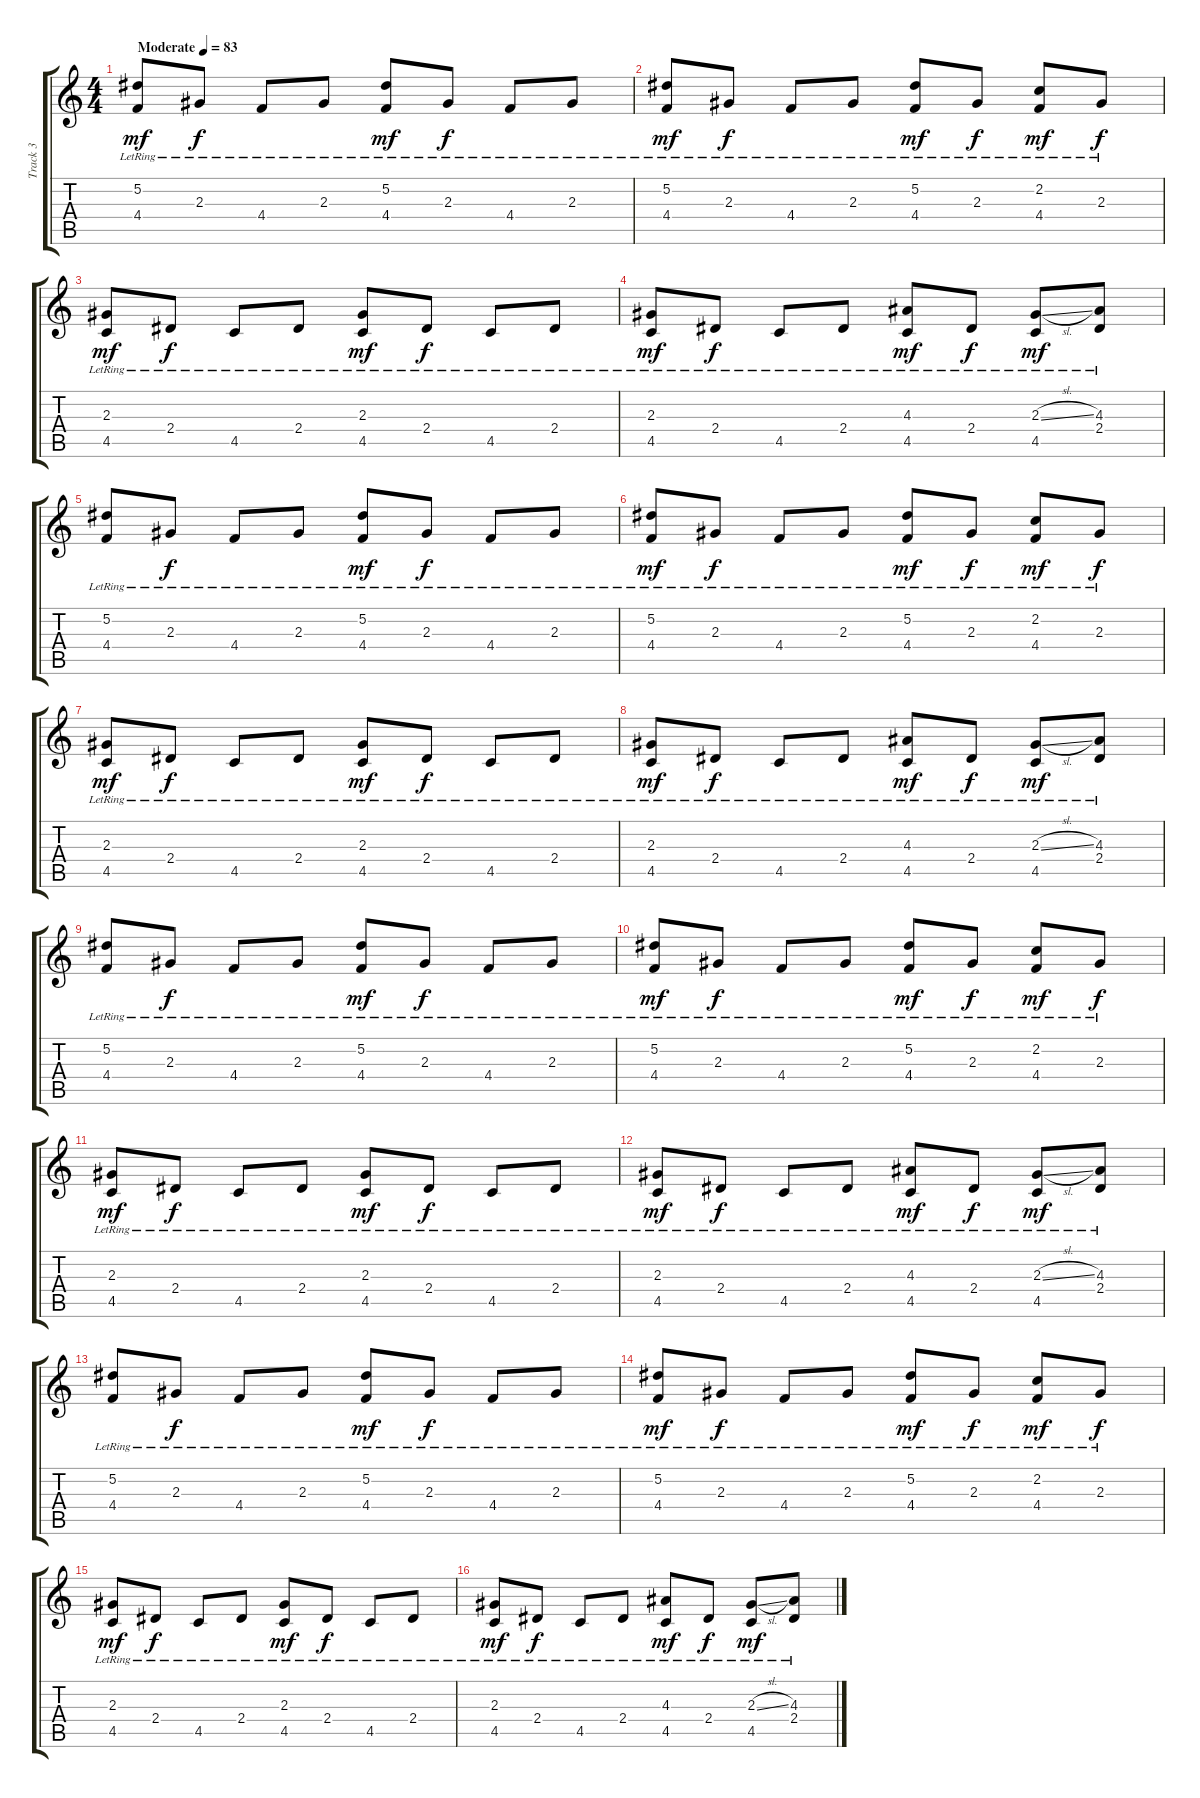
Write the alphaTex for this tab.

\track ("Track 3" "Track 3") {instrument acousticguitarnylon}
\staff {score tabs}
\tuning (Eb4 Bb3 Gb3 Db3 Ab2 Eb2) {hide}
\ts (4 4)
\tempo (83 "Moderate")
\clef g2
\ks c
(5.2{lr} 4.4{lr}).8{dy mf instrument acousticguitarnylon} 2.3{lr}.8{dy f} 4.4{lr}.8 2.3{lr}.8 (5.2{lr} 4.4{lr}).8{dy mf} 2.3{lr}.8{dy f} 4.4{lr}.8 2.3{lr}.8 |
(5.2{lr} 4.4{lr}).8{dy mf} 2.3{lr}.8{dy f} 4.4{lr}.8 2.3{lr}.8 (5.2{lr} 4.4{lr}).8{dy mf} 2.3{lr}.8{dy f} (2.2{lr} 4.4{lr}).8{dy mf} 2.3{lr}.8{dy f} |
(2.3{lr} 4.5{lr}).8{dy mf} 2.4{lr}.8{dy f} 4.5{lr}.8 2.4{lr}.8 (2.3{lr} 4.5{lr}).8{dy mf} 2.4{lr}.8{dy f} 4.5{lr}.8 2.4{lr}.8 |
(2.3{lr} 4.5{lr}).8{dy mf} 2.4{lr}.8{dy f} 4.5{lr}.8 2.4{lr}.8 (4.3{lr} 4.5{lr}).8{dy mf} 2.4{lr}.8{dy f} (2.3{sl lr} 4.5{lr}).8{dy mf} (4.3{lr} 2.4{lr}).8 |
(5.2{lr} 4.4{lr}).8 2.3{lr}.8{dy f} 4.4{lr}.8 2.3{lr}.8 (5.2{lr} 4.4{lr}).8{dy mf} 2.3{lr}.8{dy f} 4.4{lr}.8 2.3{lr}.8 |
(5.2{lr} 4.4{lr}).8{dy mf} 2.3{lr}.8{dy f} 4.4{lr}.8 2.3{lr}.8 (5.2{lr} 4.4{lr}).8{dy mf} 2.3{lr}.8{dy f} (2.2{lr} 4.4{lr}).8{dy mf} 2.3{lr}.8{dy f} |
(2.3{lr} 4.5{lr}).8{dy mf} 2.4{lr}.8{dy f} 4.5{lr}.8 2.4{lr}.8 (2.3{lr} 4.5{lr}).8{dy mf} 2.4{lr}.8{dy f} 4.5{lr}.8 2.4{lr}.8 |
(2.3{lr} 4.5{lr}).8{dy mf} 2.4{lr}.8{dy f} 4.5{lr}.8 2.4{lr}.8 (4.3{lr} 4.5{lr}).8{dy mf} 2.4{lr}.8{dy f} (2.3{sl lr} 4.5{lr}).8{dy mf} (4.3{lr} 2.4{lr}).8 |
(5.2{lr} 4.4{lr}).8 2.3{lr}.8{dy f} 4.4{lr}.8 2.3{lr}.8 (5.2{lr} 4.4{lr}).8{dy mf} 2.3{lr}.8{dy f} 4.4{lr}.8 2.3{lr}.8 |
(5.2{lr} 4.4{lr}).8{dy mf} 2.3{lr}.8{dy f} 4.4{lr}.8 2.3{lr}.8 (5.2{lr} 4.4{lr}).8{dy mf} 2.3{lr}.8{dy f} (2.2{lr} 4.4{lr}).8{dy mf} 2.3{lr}.8{dy f} |
(2.3{lr} 4.5{lr}).8{dy mf} 2.4{lr}.8{dy f} 4.5{lr}.8 2.4{lr}.8 (2.3{lr} 4.5{lr}).8{dy mf} 2.4{lr}.8{dy f} 4.5{lr}.8 2.4{lr}.8 |
(2.3{lr} 4.5{lr}).8{dy mf} 2.4{lr}.8{dy f} 4.5{lr}.8 2.4{lr}.8 (4.3{lr} 4.5{lr}).8{dy mf} 2.4{lr}.8{dy f} (2.3{sl lr} 4.5{lr}).8{dy mf} (4.3{lr} 2.4{lr}).8 |
(5.2{lr} 4.4{lr}).8 2.3{lr}.8{dy f} 4.4{lr}.8 2.3{lr}.8 (5.2{lr} 4.4{lr}).8{dy mf} 2.3{lr}.8{dy f} 4.4{lr}.8 2.3{lr}.8 |
(5.2{lr} 4.4{lr}).8{dy mf} 2.3{lr}.8{dy f} 4.4{lr}.8 2.3{lr}.8 (5.2{lr} 4.4{lr}).8{dy mf} 2.3{lr}.8{dy f} (2.2{lr} 4.4{lr}).8{dy mf} 2.3{lr}.8{dy f} |
(2.3{lr} 4.5{lr}).8{dy mf} 2.4{lr}.8{dy f} 4.5{lr}.8 2.4{lr}.8 (2.3{lr} 4.5{lr}).8{dy mf} 2.4{lr}.8{dy f} 4.5{lr}.8 2.4{lr}.8 |
(2.3{lr} 4.5{lr}).8{dy mf} 2.4{lr}.8{dy f} 4.5{lr}.8 2.4{lr}.8 (4.3{lr} 4.5{lr}).8{dy mf} 2.4{lr}.8{dy f} (2.3{sl lr} 4.5{lr}).8{dy mf} (4.3{lr} 2.4{lr}).8
